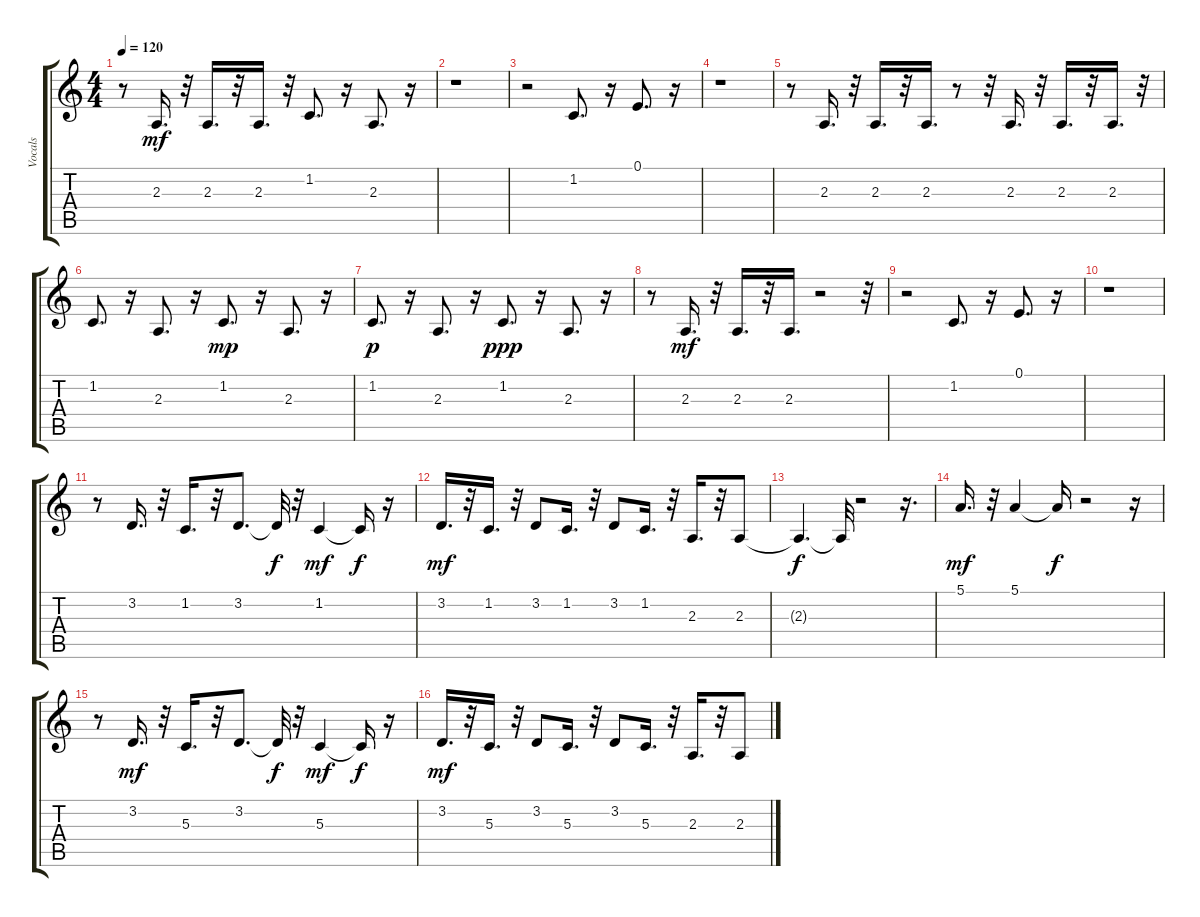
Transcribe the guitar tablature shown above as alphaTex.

\track ("Vocals" "Vocals") {instrument flute}
\staff {score tabs}
\tuning (E4 B3 G3 D3 A2 E2) {hide}
\ts (4 4)
\tempo 120
\clef g2
\ks c
r.8{dy mf} 2.3.16{d} r.32 2.3.16{d} r.32 2.3.16{d} r.32 1.2.8{d} r.16 2.3.8{d} r.16 |
r.1 |
r.2 1.2.8{d} r.16 0.1.8{d} r.16 |
r.1 |
r.8 2.3.16{d} r.32 2.3.16{d} r.32 2.3.16{d} r.8 r.32 2.3.16{d} r.32 2.3.16{d} r.32 2.3.16{d} r.32 |
1.2.8{d} r.16 2.3.8{d} r.16 1.2.8{d dy mp} r.16 2.3.8{d} r.16 |
1.2.8{d dy p} r.16 2.3.8{d} r.16 1.2.8{d dy ppp} r.16 2.3.8{d} r.16 |
r.8 2.3.16{d dy mf} r.32 2.3.16{d} r.32 2.3.16{d} r.2 r.32 |
r.2 1.2.8{d} r.16 0.1.8{d} r.16 |
r.1 |
r.8 3.2.16{d} r.32 1.2.16{d} r.32 3.2.8{d} 3.2{t}.32{dy f} r.32 1.2.4{dy mf} 1.2{t}.16{dy f} r.16 |
3.2.16{d dy mf} r.32 1.2.16{d} r.32 3.2.8 1.2.16{d} r.32 3.2.8 1.2.16{d} r.32 2.3.16{d} r.32 2.3.8 |
2.3{t}.4{d dy f} 2.3{t}.32 r.2 r.16{d} |
5.1.16{d dy mf} r.32 5.1.4 5.1{t}.16{dy f} r.2 r.16 |
r.8 3.2.16{d dy mf} r.32 5.3.16{d} r.32 3.2.8{d} 3.2{t}.32{dy f} r.32 5.3.4{dy mf} 5.3{t}.16{dy f} r.16 |
3.2.16{d dy mf} r.32 5.3.16{d} r.32 3.2.8 5.3.16{d} r.32 3.2.8 5.3.16{d} r.32 2.3.16{d} r.32 2.3.8
